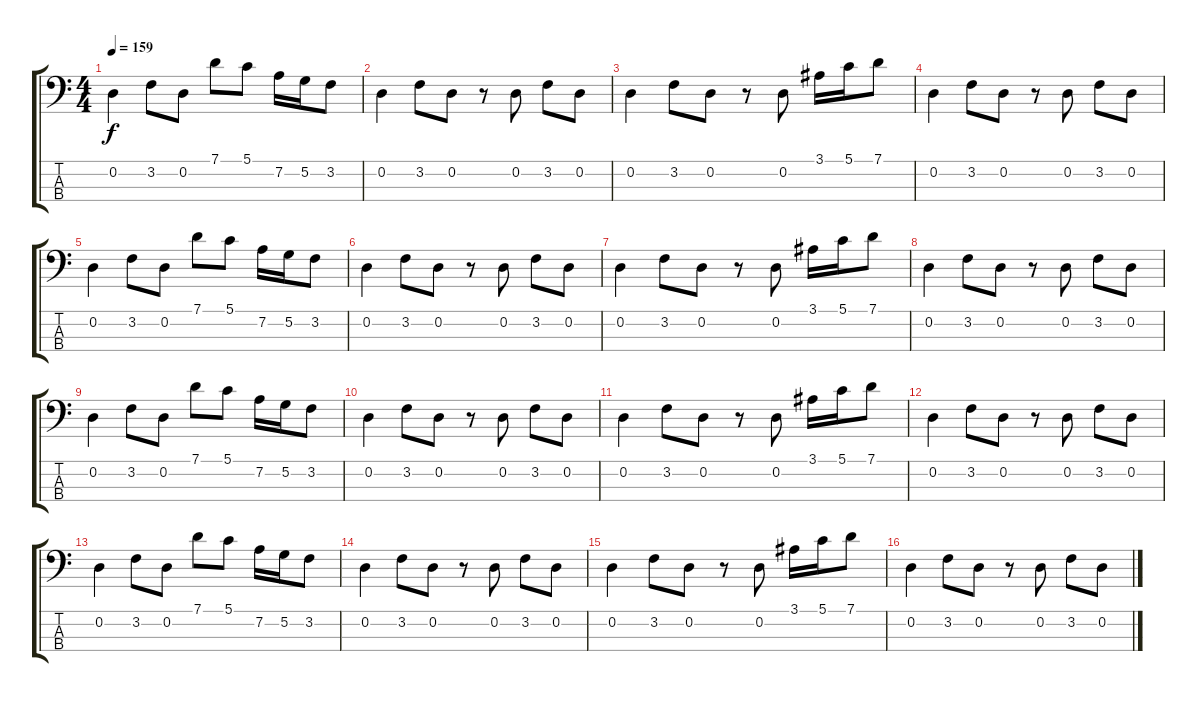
\track "" {instrument electricbassfinger}
\staff {score tabs}
\tuning (G2 D2 A1 E1) {hide}
\ts (4 4)
\tempo 159
\clef f4
\ks c
0.2.4{dy f} 3.2.8 0.2.8 7.1.8 5.1.8 7.2.16 5.2.16 3.2.8 |
0.2.4 3.2.8 0.2.8 r.8 0.2.8 3.2.8 0.2.8 |
0.2.4 3.2.8 0.2.8 r.8 0.2.8 3.1.16 5.1.16 7.1.8 |
0.2.4 3.2.8 0.2.8 r.8 0.2.8 3.2.8 0.2.8 |
0.2.4 3.2.8 0.2.8 7.1.8 5.1.8 7.2.16 5.2.16 3.2.8 |
0.2.4 3.2.8 0.2.8 r.8 0.2.8 3.2.8 0.2.8 |
0.2.4 3.2.8 0.2.8 r.8 0.2.8 3.1.16 5.1.16 7.1.8 |
0.2.4 3.2.8 0.2.8 r.8 0.2.8 3.2.8 0.2.8 |
0.2.4 3.2.8 0.2.8 7.1.8 5.1.8 7.2.16 5.2.16 3.2.8 |
0.2.4 3.2.8 0.2.8 r.8 0.2.8 3.2.8 0.2.8 |
0.2.4 3.2.8 0.2.8 r.8 0.2.8 3.1.16 5.1.16 7.1.8 |
0.2.4 3.2.8 0.2.8 r.8 0.2.8 3.2.8 0.2.8 |
0.2.4 3.2.8 0.2.8 7.1.8 5.1.8 7.2.16 5.2.16 3.2.8 |
0.2.4 3.2.8 0.2.8 r.8 0.2.8 3.2.8 0.2.8 |
0.2.4 3.2.8 0.2.8 r.8 0.2.8 3.1.16 5.1.16 7.1.8 |
0.2.4 3.2.8 0.2.8 r.8 0.2.8 3.2.8 0.2.8
